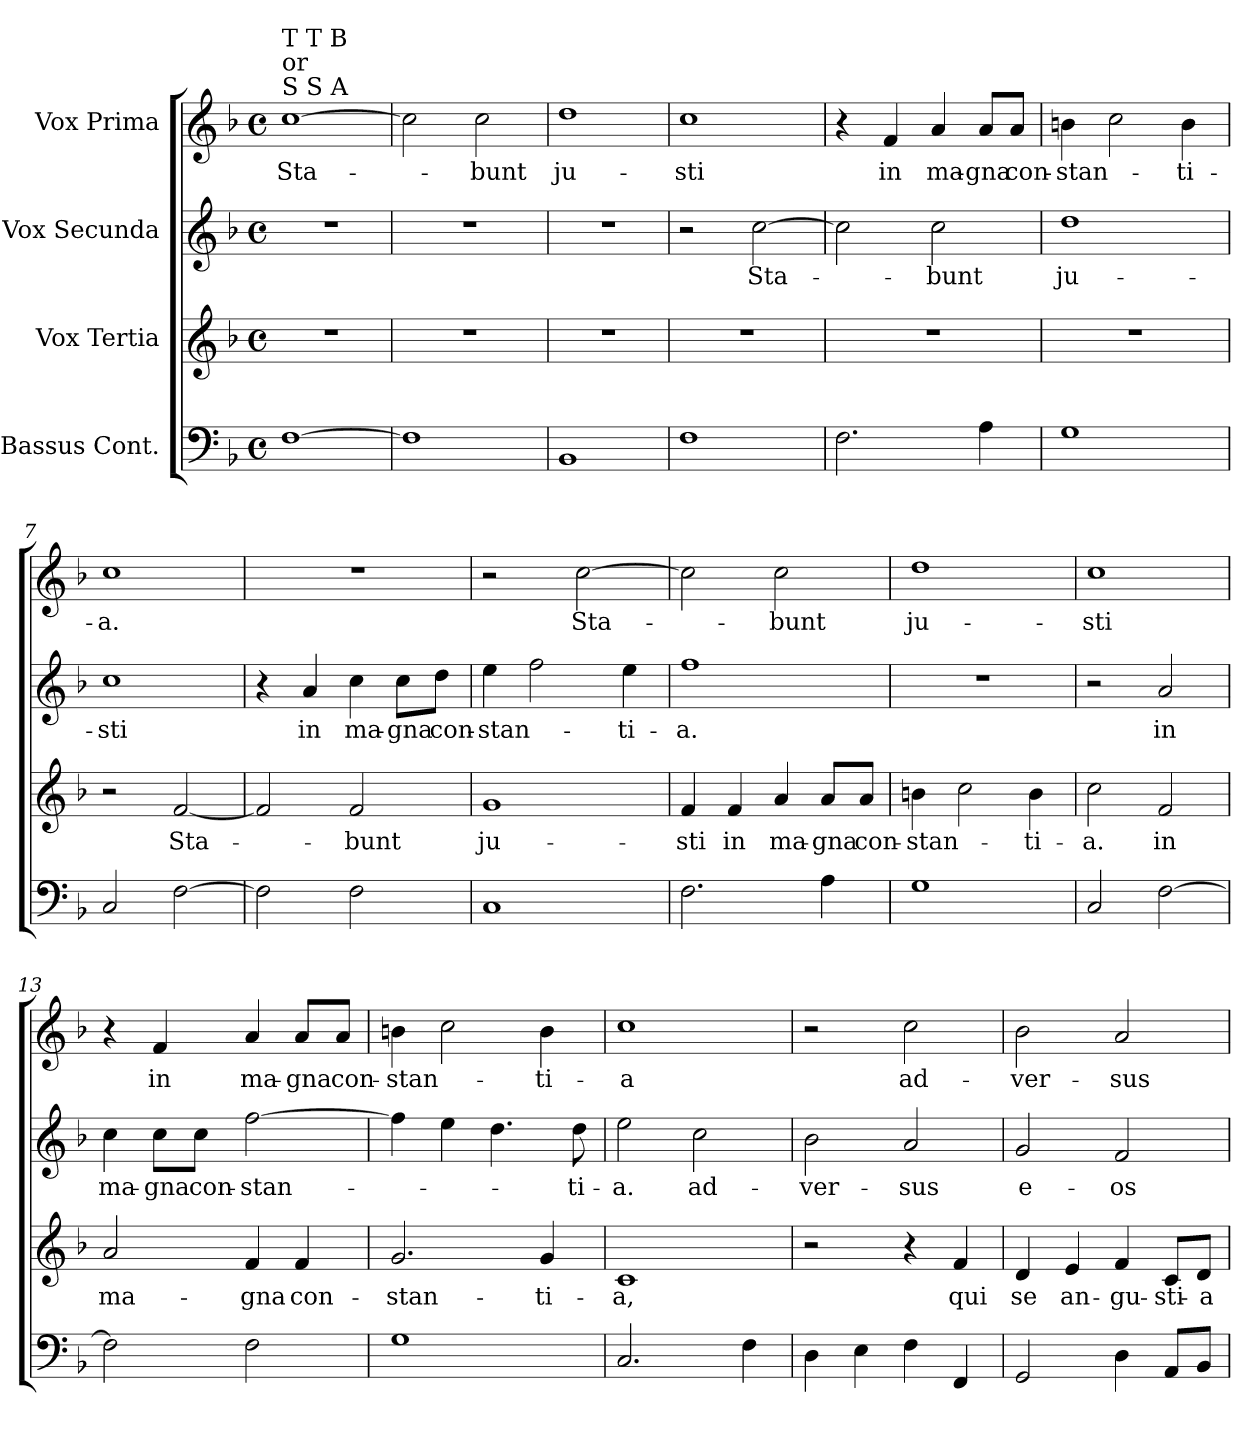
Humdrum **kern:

**kern	**kern	**text	**kern	**text	**kern	**text
*part4	*part3	*part3	*part2	*part2	*part1	*part1
*staff4	*staff3	*staff3	*staff2	*staff2	*staff1	*staff1
*I"Bassus Cont.	*I"Vox Tertia	*	*I"Vox Secunda	*	*I"Vox Prima	*
*clefF4	*clefG2	*	*clefG2	*	*clefG2	*
*k[b-]	*k[b-]	*	*k[b-]	*	*k[b-]	*
*M4/4	*M4/4	*	*M4/4	*	*M4/4	*
*met(c)	*met(c)	*	*met(c)	*	*met(c)	*
*MM144	*MM144	*	*MM144	*	*MM144	*
=1	=1	=1	=1	=1	=1	=1
!	!	!	!	!	!LO:TX:a:t=S S A	!
!	!	!	!	!	!LO:TX:a:t=or	!
!	!	!	!	!	!LO:TX:a:t=T T B	!
!	!	!	!	!	!	!LO:LY:b
[1F	1r	.	1r	.	[1cc	Sta-
=2	=2	=2	=2	=2	=2	=2
1F]	1r	.	1r	.	2cc\]	.
!	!	!	!	!	!	!LO:LY:b
.	.	.	.	.	2cc\	-bunt
=3	=3	=3	=3	=3	=3	=3
!	!	!	!	!	!	!LO:LY:b
1BB-	1r	.	1r	.	1dd	ju-
=4	=4	=4	=4	=4	=4	=4
!	!	!	!	!	!	!LO:LY:b
1F	1r	.	2r	.	1cc	-sti
!	!	!	!	!LO:LY:b	!	!
.	.	.	[2cc\	Sta-	.	.
=5	=5	=5	=5	=5	=5	=5
2.F\	1r	.	2cc\]	.	4r	.
!	!	!	!	!	!	!LO:LY:b
.	.	.	.	.	4f/	in
!	!	!	!	!LO:LY:b	!	!LO:LY:b
.	.	.	2cc\	-bunt	4a/	ma-
!	!	!	!	!	!	!LO:LY:b
4A\	.	.	.	.	8a/L	-gna
!	!	!	!	!	!	!LO:LY:b
.	.	.	.	.	8a/J	con-
=6	=6	=6	=6	=6	=6	=6
!	!	!	!	!LO:LY:b	!	!LO:LY:b
1G	1r	.	1dd	ju-	4bn\	-stan-
.	.	.	.	.	2cc\	.
!	!	!	!	!	!	!LO:LY:b
.	.	.	.	.	4b\	-ti-
!!LO:LB:g=z
=7	=7	=7	=7	=7	=7	=7
!	!	!	!	!LO:LY:b	!	!LO:LY:b
2C/	2r	.	1cc	-sti	1cc	-a.
!	!	!LO:LY:b	!	!	!	!
[2F\	[2f/	Sta-	.	.	.	.
=8	=8	=8	=8	=8	=8	=8
2F\]	2f/]	.	4r	.	1r	.
!	!	!	!	!LO:LY:b	!	!
.	.	.	4a/	in	.	.
!	!	!LO:LY:b	!	!LO:LY:b	!	!
2F\	2f/	-bunt	4cc\	ma-	.	.
!	!	!	!	!LO:LY:b	!	!
.	.	.	8cc\L	-gna	.	.
!	!	!	!	!LO:LY:b	!	!
.	.	.	8dd\J	con-	.	.
=9	=9	=9	=9	=9	=9	=9
!	!	!LO:LY:b	!	!LO:LY:b	!	!
1C	1g	ju-	4ee\	-stan-	2r	.
.	.	.	2ff\	.	.	.
!	!	!	!	!	!	!LO:LY:b
.	.	.	.	.	[2cc\	Sta-
!	!	!	!	!LO:LY:b	!	!
.	.	.	4ee\	-ti-	.	.
=10	=10	=10	=10	=10	=10	=10
!	!	!LO:LY:b	!	!LO:LY:b	!	!
2.F\	4f/	-sti	1ff	-a.	2cc\]	.
!	!	!LO:LY:b	!	!	!	!
.	4f/	in	.	.	.	.
!	!	!LO:LY:b	!	!	!	!LO:LY:b
.	4a/	ma-	.	.	2cc\	-bunt
!	!	!LO:LY:b	!	!	!	!
4A\	8a/L	-gna	.	.	.	.
!	!	!LO:LY:b	!	!	!	!
.	8a/J	con-	.	.	.	.
=11	=11	=11	=11	=11	=11	=11
!	!	!LO:LY:b	!	!	!	!LO:LY:b
1G	4bn\	-stan-	1r	.	1dd	ju-
.	2cc\	.	.	.	.	.
!	!	!LO:LY:b	!	!	!	!
.	4b\	-ti-	.	.	.	.
=12	=12	=12	=12	=12	=12	=12
!	!	!LO:LY:b	!	!	!	!LO:LY:b
2C/	2cc\	-a.	2r	.	1cc	-sti
!	!	!LO:LY:b	!	!LO:LY:b	!	!
[2F\	2f/	in	2a/	in	.	.
!!LO:LB:g=z
=13	=13	=13	=13	=13	=13	=13
!	!	!LO:LY:b	!	!LO:LY:b	!	!
2F\]	2a/	ma-	4cc\	ma-	4r	.
!	!	!	!	!LO:LY:b	!	!LO:LY:b
.	.	.	8cc\L	-gna	4f/	in
!	!	!	!	!LO:LY:b	!	!
.	.	.	8cc\J	con-	.	.
!	!	!LO:LY:b	!	!LO:LY:b	!	!LO:LY:b
2F\	4f/	-gna	[2ff\	-stan-	4a/	ma-
!	!	!LO:LY:b	!	!	!	!LO:LY:b
.	4f/	con-	.	.	8a/L	-gna
!	!	!	!	!	!	!LO:LY:b
.	.	.	.	.	8a/J	con-
=14	=14	=14	=14	=14	=14	=14
!	!	!LO:LY:b	!	!	!	!LO:LY:b
1G	2.g/	-stan-	4ff\]	.	4bn\	-stan-
.	.	.	4ee\	.	2cc\	.
.	.	.	4.dd\	.	.	.
!	!	!LO:LY:b	!	!	!	!LO:LY:b
.	4g/	-ti-	.	.	4b\	-ti-
!	!	!	!	!LO:LY:b	!	!
.	.	.	8dd\	-ti-	.	.
=15	=15	=15	=15	=15	=15	=15
!	!	!LO:LY:b	!	!LO:LY:b	!	!LO:LY:b
2.C/	1c	-a,	2ee\	-a.	1cc	-a
!	!	!	!	!LO:LY:b	!	!
.	.	.	2cc\	ad-	.	.
4F\	.	.	.	.	.	.
=16	=16	=16	=16	=16	=16	=16
!	!	!	!	!LO:LY:b	!	!
4D\	2r	.	2b-\	-ver-	2r	.
4E\	.	.	.	.	.	.
!	!	!	!	!LO:LY:b	!	!LO:LY:b
4F\	4r	.	2a/	-sus	2cc\	ad-
!	!	!LO:LY:b	!	!	!	!
4FF/	4f/	qui	.	.	.	.
=17	=17	=17	=17	=17	=17	=17
!	!	!LO:LY:b	!	!LO:LY:b	!	!LO:LY:b
2GG/	4d/	se	2g/	e-	2b-\	-ver-
!	!	!LO:LY:b	!	!	!	!
.	4e/	an-	.	.	.	.
!	!	!LO:LY:b	!	!LO:LY:b	!	!LO:LY:b
4D\	4f/	-gu-	2f/	-os	2a/	-sus
!	!	!LO:LY:b	!	!	!	!
8AA/L	8c/L	-sti-	.	.	.	.
!	!	!LO:LY:b	!	!	!	!
8BB-/J	8d/J	-a-	.	.	.	.
=	=	=	=	=	=	=
*-	*-	*-	*-	*-	*-	*-
